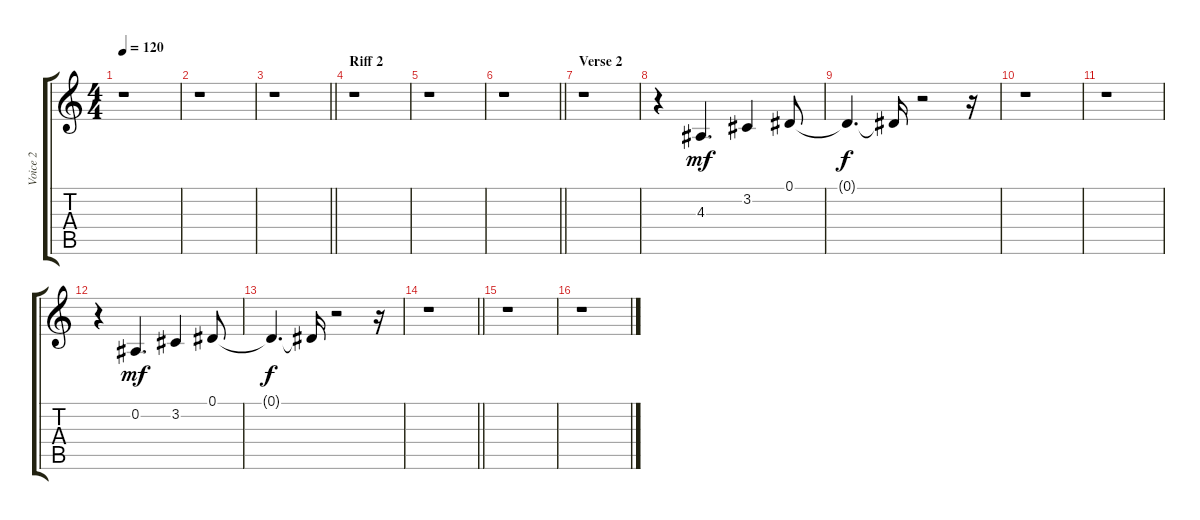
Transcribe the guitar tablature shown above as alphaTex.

\track ("Voice 2" "Voice 2") {instrument tenorsax}
\staff {score tabs}
\tuning (Eb4 Bb3 Gb3 Db3 Ab2 Eb2) {hide}
\ts (4 4)
\tempo 120
\clef g2
\ks c
r.1{dy mf} |
r.1 |
\barLineRight lightlight
r.1 |
\section ("" "Riff 2")
r.1 |
r.1 |
\barLineRight lightlight
r.1 |
\section ("" "Verse 2")
r.1 |
r.4 4.3.4{d} 3.2.4 0.1.8 |
0.1{t}.4{d dy f} 0.1{t}.16 r.2 r.16 |
r.1 |
r.1 |
r.4 0.2.4{d dy mf} 3.2.4 0.1.8 |
0.1{t}.4{d dy f} 0.1{t}.16 r.2 r.16 |
\barLineRight lightlight
r.1 |
r.1 |
r.1
